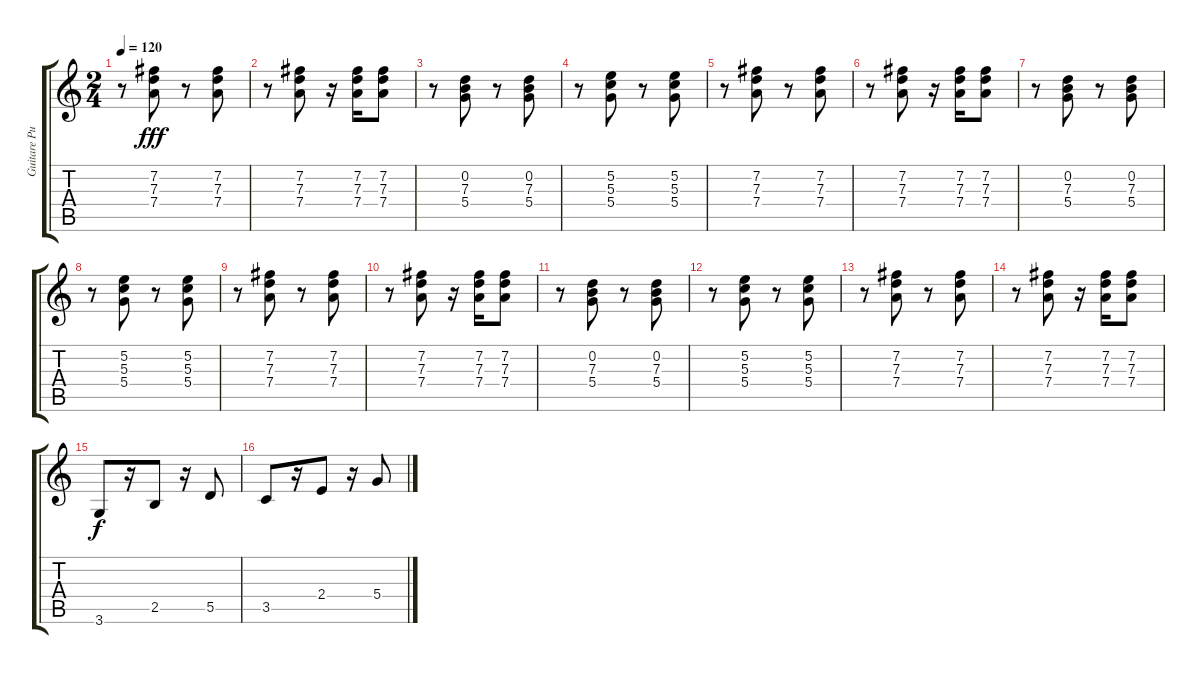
\track ("Guitare Pulpul" "Guitare Pu") {instrument electricguitarclean}
\staff {score tabs}
\tuning (E4 B3 G3 D3 A2 E2) {hide}
\ts (2 4)
\tempo 120
\clef g2
\ks c
r.8{dy fff} (7.2 7.3 7.4).8 r.8 (7.2 7.3 7.4).8 |
r.8 (7.2 7.3 7.4).8 r.16 (7.2 7.3 7.4).16 (7.2 7.3 7.4).8 |
r.8 (0.2 7.3 5.4).8 r.8 (0.2 7.3 5.4).8 |
r.8 (5.2 5.3 5.4).8 r.8 (5.2 5.3 5.4).8 |
r.8 (7.2 7.3 7.4).8 r.8 (7.2 7.3 7.4).8 |
r.8 (7.2 7.3 7.4).8 r.16 (7.2 7.3 7.4).16 (7.2 7.3 7.4).8 |
r.8 (0.2 7.3 5.4).8 r.8 (0.2 7.3 5.4).8 |
r.8 (5.2 5.3 5.4).8 r.8 (5.2 5.3 5.4).8 |
r.8 (7.2 7.3 7.4).8 r.8 (7.2 7.3 7.4).8 |
r.8 (7.2 7.3 7.4).8 r.16 (7.2 7.3 7.4).16 (7.2 7.3 7.4).8 |
r.8 (0.2 7.3 5.4).8 r.8 (0.2 7.3 5.4).8 |
r.8 (5.2 5.3 5.4).8 r.8 (5.2 5.3 5.4).8 |
r.8 (7.2 7.3 7.4).8 r.8 (7.2 7.3 7.4).8 |
r.8 (7.2 7.3 7.4).8 r.16 (7.2 7.3 7.4).16 (7.2 7.3 7.4).8 |
3.6.8{dy f} r.16 2.5.8 r.16 5.5.8 |
3.5.8 r.16 2.4.8 r.16 5.4.8
